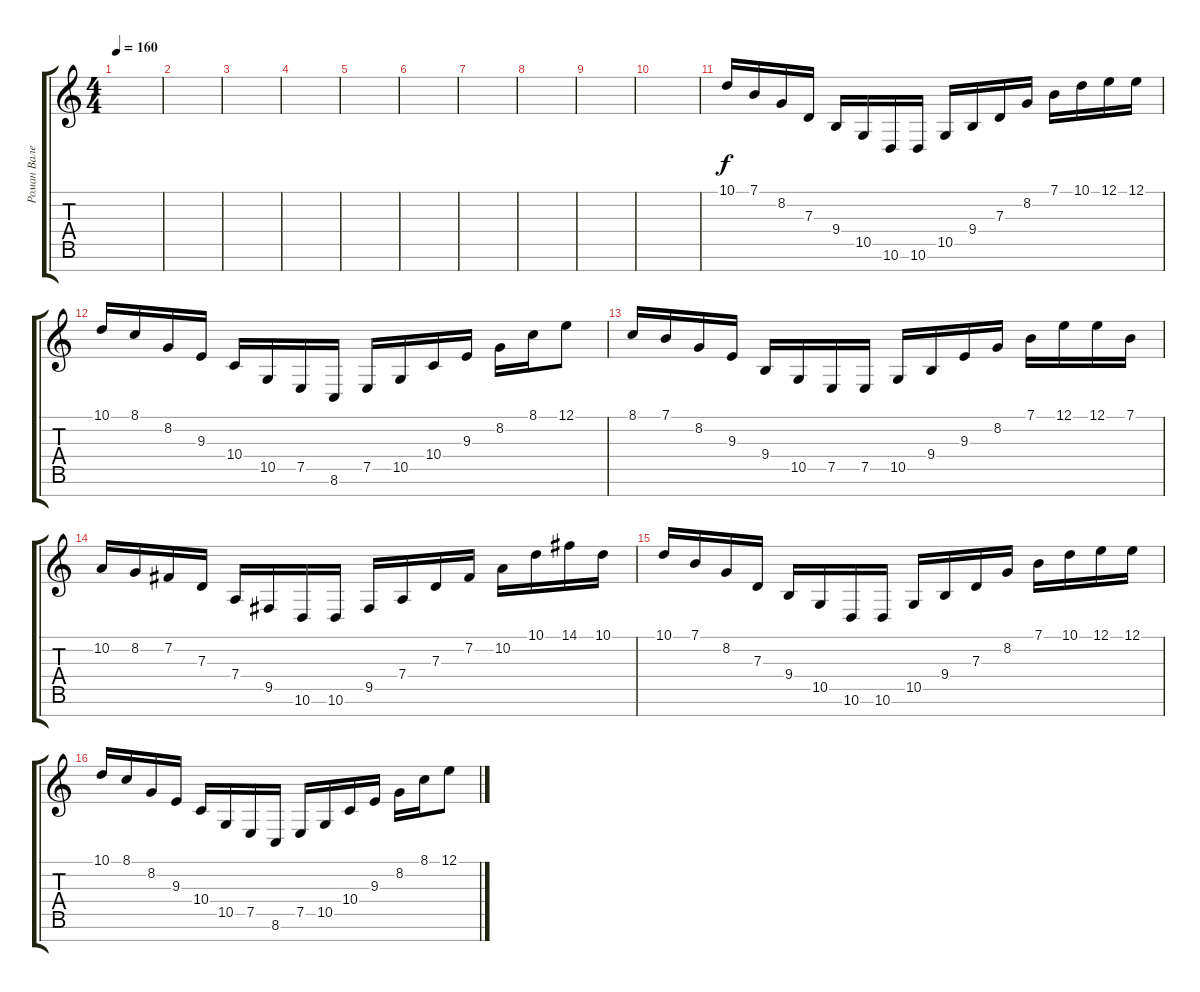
\track ("Роман Валерьев" "Роман Вале") {instrument clavinet}
\staff {score tabs}
\tuning (E4 B3 G3 D3 A2 E2 B1) {hide}
\ts (4 4)
\tempo 160
\clef g2
\ks c
|
|
|
|
|
|
|
|
|
|
10.1.16 7.1.16 8.2.16 7.3.16 9.4.16 10.5.16 10.6.16 10.6.16 10.5.16 9.4.16 7.3.16 8.2.16 7.1.16 10.1.16 12.1.16 12.1.16 |
10.1.16 8.1.16 8.2.16 9.3.16 10.4.16 10.5.16 7.5.16 8.6.16 7.5.16 10.5.16 10.4.16 9.3.16 8.2.16 8.1.16 12.1.8 |
8.1.16 7.1.16 8.2.16 9.3.16 9.4.16 10.5.16 7.5.16 7.5.16 10.5.16 9.4.16 9.3.16 8.2.16 7.1.16 12.1.16 12.1.16 7.1.16 |
10.2.16 8.2.16 7.2.16 7.3.16 7.4.16 9.5.16 10.6.16 10.6.16 9.5.16 7.4.16 7.3.16 7.2.16 10.2.16 10.1.16 14.1.16 10.1.16 |
10.1.16 7.1.16 8.2.16 7.3.16 9.4.16 10.5.16 10.6.16 10.6.16 10.5.16 9.4.16 7.3.16 8.2.16 7.1.16 10.1.16 12.1.16 12.1.16 |
10.1.16 8.1.16 8.2.16 9.3.16 10.4.16 10.5.16 7.5.16 8.6.16 7.5.16 10.5.16 10.4.16 9.3.16 8.2.16 8.1.16 12.1.8
